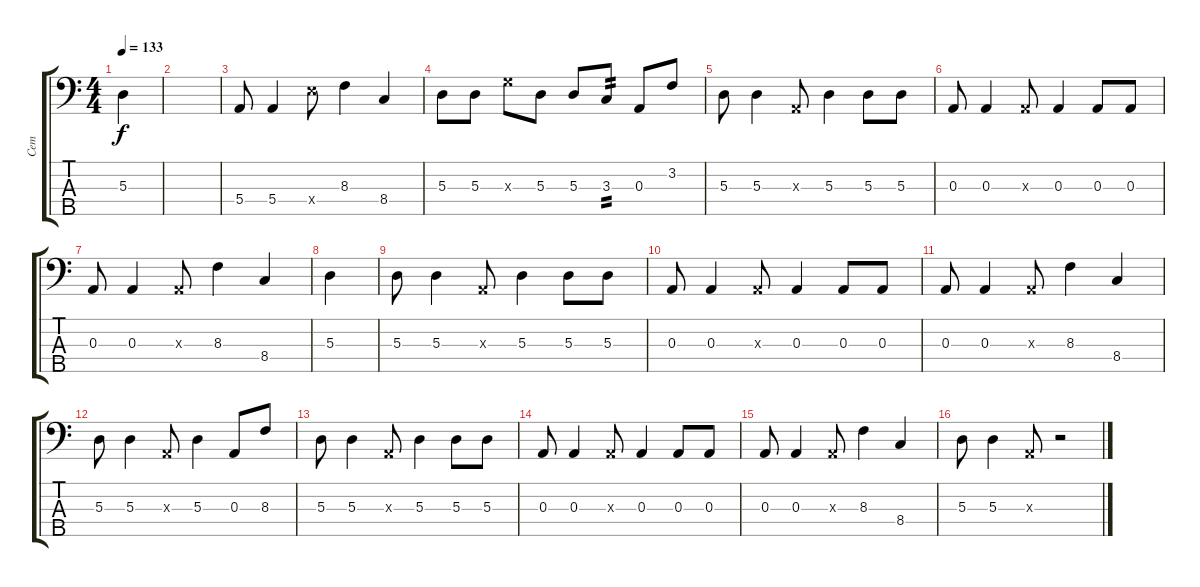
\track ("Cem" "Cem") {instrument electricbassfinger}
\staff {score tabs}
\tuning (G2 D2 A1 E1 B0) {hide}
\ts (4 4)
\tempo 133
\clef f4
\ks c
5.3.4{dy f} |
|
5.4.8 5.4.4 12.4{x}.8 8.3.4 8.4.4 |
5.3.8 5.3.8 10.3{x}.8 5.3.8 5.3.8 3.3.8{tp 2} 0.3.8 3.2.8 |
5.3.8 5.3.4 0.3{x}.8 5.3.4 5.3.8 5.3.8 |
0.3.8 0.3.4 0.3{x}.8 0.3.4 0.3.8 0.3.8 |
0.3.8 0.3.4 0.3{x}.8 8.3.4 8.4.4 |
5.3.4 |
5.3.8 5.3.4 0.3{x}.8 5.3.4 5.3.8 5.3.8 |
0.3.8 0.3.4 0.3{x}.8 0.3.4 0.3.8 0.3.8 |
0.3.8 0.3.4 0.3{x}.8 8.3.4 8.4.4 |
5.3.8 5.3.4 0.3{x}.8 5.3.4 0.3.8 8.3.8 |
5.3.8 5.3.4 0.3{x}.8 5.3.4 5.3.8 5.3.8 |
0.3.8 0.3.4 0.3{x}.8 0.3.4 0.3.8 0.3.8 |
0.3.8 0.3.4 0.3{x}.8 8.3.4 8.4.4 |
5.3.8 5.3.4 0.3{x}.8 r.2
